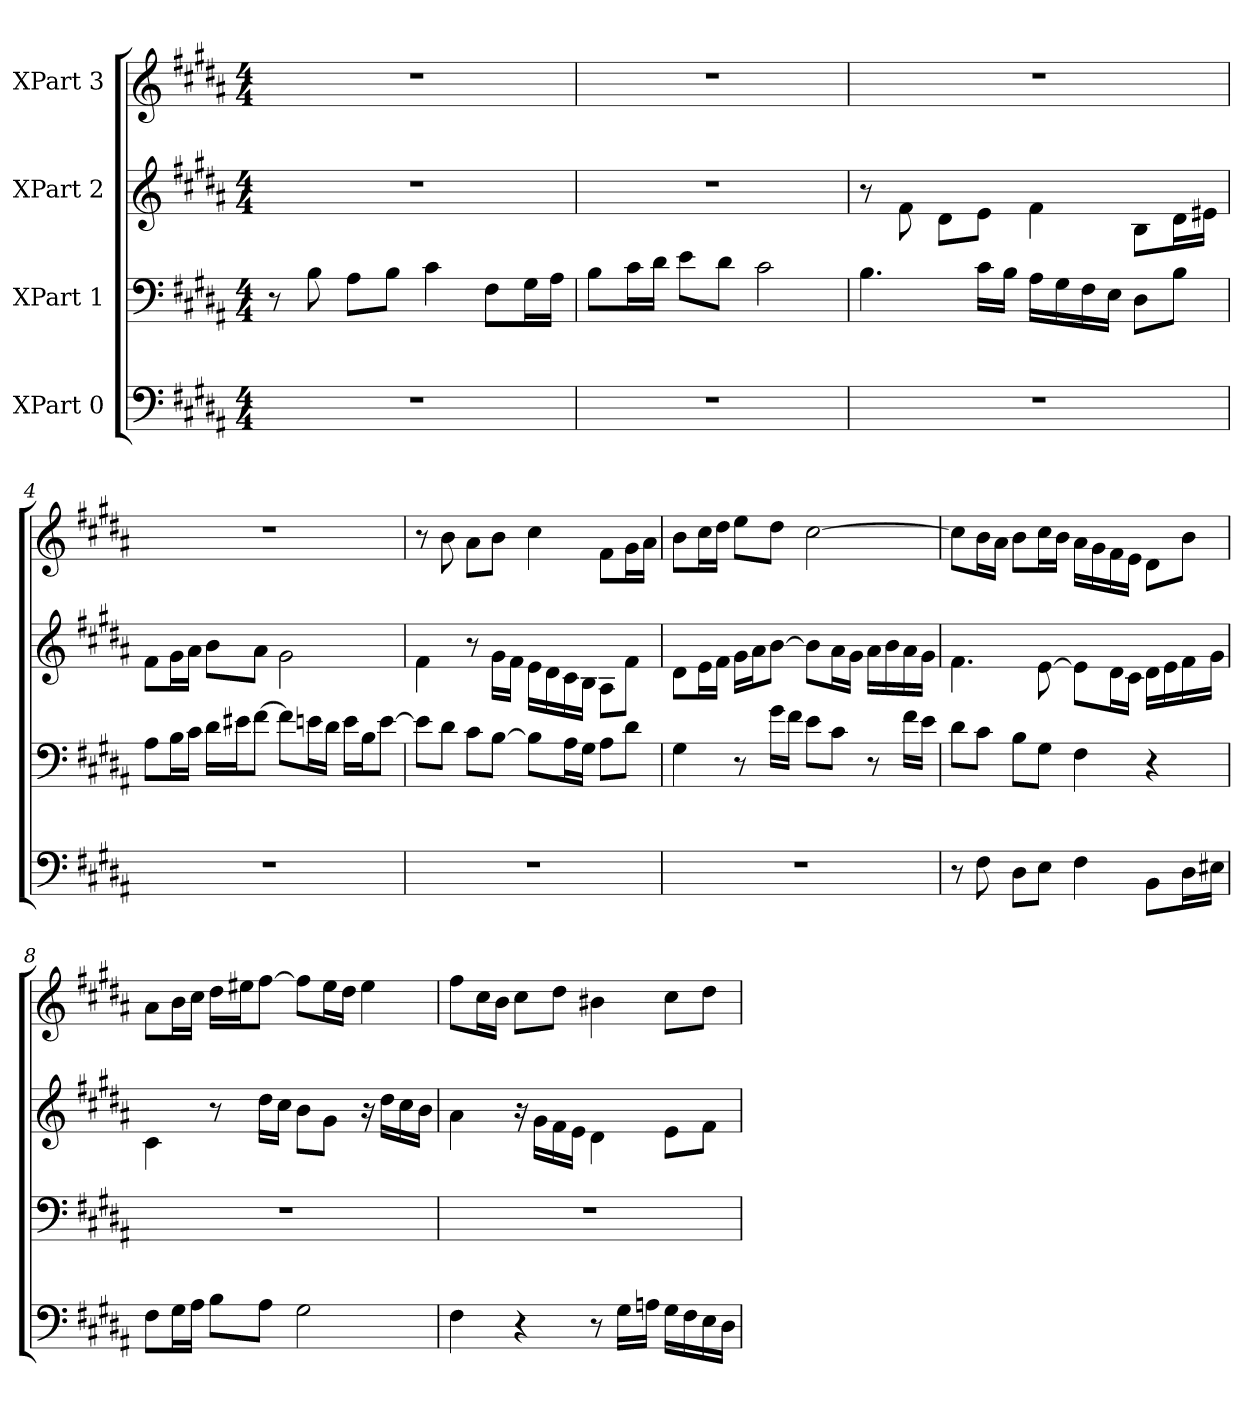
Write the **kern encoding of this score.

**kern	**kern	**kern	**kern
*part4	*part3	*part2	*part1
*staff4	*staff3	*staff2	*staff1
*I"XPart 0	*I"XPart 1	*I"XPart 2	*I"XPart 3
*clefF4	*clefF4	*clefG2	*clefG2
*k[f#c#g#d#a#]	*k[f#c#g#d#a#]	*k[f#c#g#d#a#]	*k[f#c#g#d#a#]
*M4/4	*M4/4	*M4/4	*M4/4
=1	=1	=1	=1
1r	8r	1r	1r
.	8B\	.	.
.	8A#\L	.	.
.	8B\J	.	.
.	4c#\	.	.
.	8F#\L	.	.
.	16G#\	.	.
.	16A#\J	.	.
=2	=2	=2	=2
1r	8B\L	1r	1r
.	16c#\	.	.
.	16d#\J	.	.
.	8e\L	.	.
.	8d#\J	.	.
.	2c#\	.	.
=3	=3	=3	=3
1r	4.B\	8r	1r
.	.	8f#\	.
.	.	8d#\L	.
.	16c#\L	8e\J	.
.	16B\J	.	.
.	16A#\L	4f#\	.
.	16G#\	.	.
.	16F#\	.	.
.	16E\J	.	.
.	8D#\L	8B\L	.
.	8B\J	16d#\	.
.	.	16e#X\J	.
=4	=4	=4	=4
1r	8A#\L	8f#\L	1r
.	16B\	16g#\	.
.	16c#\J	16a#\J	.
.	16d#\L	8b\L	.
.	16e#X\	.	.
.	[8f#\J	8a#\J	.
.	8f#\L]	2g#\	.
.	16en\	.	.
.	16d#\J	.	.
.	16e\L	.	.
.	16B\	.	.
.	[8e\J	.	.
=5	=5	=5	=5
1r	8e\L]	4f#\	8r
.	8d#\J	.	8b\
.	8c#\L	8r	8a#\L
.	[8B\J	16g#\L	8b\J
.	.	16f#\J	.
.	8B\L]	16e\L	4cc#\
.	.	16d#\	.
.	16A#\	16c#\	.
.	16G#\J	16B\J	.
.	8A#\L	8A#\L	8f#\L
.	8d#\J	8f#\J	16g#\
.	.	.	16a#\J
=6	=6	=6	=6
1r	4G#\	8d#\L	8b\L
.	.	16e\	16cc#\
.	.	16f#\J	16dd#\J
.	8r	16g#\L	8ee\L
.	.	16a#\	.
.	16g#\L	[8b\J	8dd#\J
.	16f#\J	.	.
.	8e\L	8b\L]	[2cc#\
.	8c#\J	16a#\	.
.	.	16g#\J	.
.	8r	16a#\L	.
.	.	16b\	.
.	16f#\L	16a#\	.
.	16e\J	16g#\J	.
=7	=7	=7	=7
8r	8d#\L	4.f#\	8cc#\L]
8F#\	8c#\J	.	16b\
.	.	.	16a#\J
8D#\L	8B\L	.	8b\L
8E\J	8G#\J	[8e\	16cc#\
.	.	.	16b\J
4F#\	4F#\	8e\L]	16a#\L
.	.	.	16g#\
.	.	16d#\	16f#\
.	.	16c#\J	16e\J
8BB\L	4r	16d#\L	8d#\L
.	.	16e\	.
16D#\	.	16f#\	8b\J
16E#X\J	.	16g#\J	.
=8	=8	=8	=8
8F#\L	1r	4c#\	8a#\L
16G#\	.	.	16b\
16A#\J	.	.	16cc#\J
8B\L	.	8r	16dd#\L
.	.	.	16ee#X\
8A#\J	.	16dd#\L	[8ff#\J
.	.	16cc#\J	.
2G#\	.	8b\L	8ff#\L]
.	.	8g#\J	16ee#\
.	.	.	16dd#\J
.	.	16r	4ee#\
.	.	16dd#\L	.
.	.	16cc#\	.
.	.	16b\J	.
=9	=9	=9	=9
4F#\	1r	4a#\	8ff#\L
.	.	.	16cc#\
.	.	.	16b\J
4r	.	16r	8cc#\L
.	.	16g#\L	.
.	.	16f#\	8dd#\J
.	.	16e\J	.
8r	.	4d#\	4b#X\
16G#\L	.	.	.
16An\J	.	.	.
16G#\L	.	8e\L	8cc#\L
16F#\	.	.	.
16E\	.	8f#\J	8dd#\J
16D#\J	.	.	.
=	=	=	=
*-	*-	*-	*-
